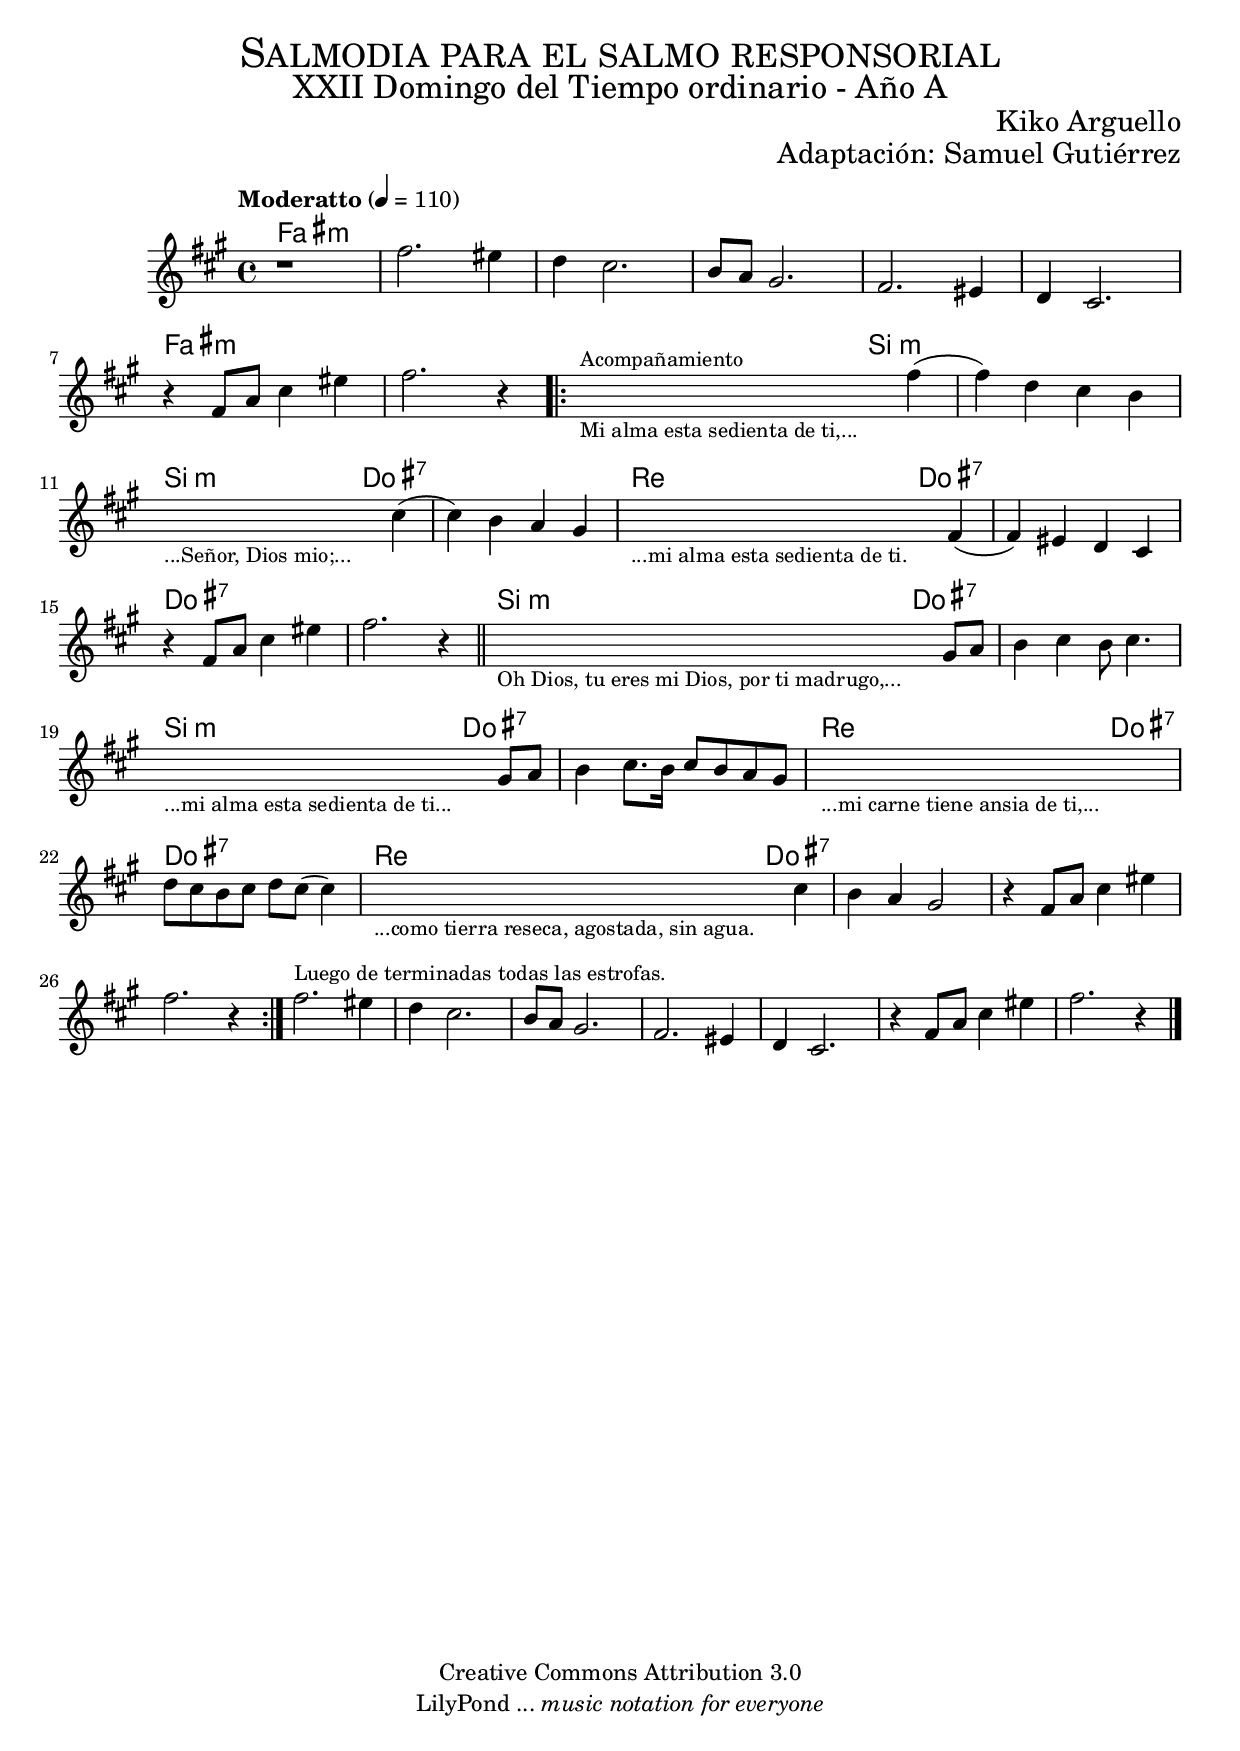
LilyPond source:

% ****************************************************************
%	Salmo responsorial - Violin
%	by serach.sam@
% ****************************************************************
\language "espanol"
\version "2.19.80"

% --- Includes
%\include "texto.ily"

% --- Tamaño del pentagrama
%#(set-global-staff-size 25)

% --- Parametro globales
global = {  \tempo "Moderatto" 4 = 110 \clef treble \key fas \minor \time 4/4 s1*33 \bar "|." }

% --- Cabecera
\markup { \fill-line { \center-column { \fontsize #5 \smallCaps "Salmodia para el salmo responsorial" \fontsize #3 "XXII Domingo del Tiempo ordinario - Año A" } } }
\markup { \fill-line { " " \center-column { \fontsize #2 "Kiko Arguello" } } }
\markup { \fill-line { "" \right-column { \fontsize #2 "Adaptación: Samuel Gutiérrez"  } } }
\header {
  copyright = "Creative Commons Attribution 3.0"
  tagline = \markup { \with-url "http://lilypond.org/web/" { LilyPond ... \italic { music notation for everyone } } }
  breakbefore = ##t
}

% --- Musica
instrumento = \relative do'' {
  \compressFullBarRests
  %Escribir la musica aqui...
  r1 				| %1
  fas2. mis4 			| %2
  re4 dos2.   			| %3
  si8 la sols2.			| %4
  fas2. mis4 			| %5
  re4 dos2. 			| %6
  r4 fas8 la dos4 mis4		| %7
  fas2. r4 \bar ".|:"		| %8
  \textLengthOn
  s2._\markup \center-column { \small "Mi alma esta sedienta de ti,..." }^\markup { \small Acompañamiento } fas4( | %9
  \textLengthOff
  fas4) re dos si		| %10
  \textLengthOn
  s2._\markup \center-column { \small "...Señor, Dios mio;..." } dos4( | %11
  \textLengthOff
  dos4) si la sols		| %12
  \textLengthOn
  s2._\markup \center-column { \small "...mi alma esta sedienta de ti." } fas4( | %13
  \textLengthOff
  fas4) mis re dos		| %14
  r4 fas8 la dos4 mis4 	| %15
  fas2. r4 \bar "||"		| %16
  \textLengthOn
  s2._\markup \center-column { \small "Oh Dios, tu eres mi Dios, por ti madrugo,..." } sols,8 la | %17
  \textLengthOff
  si4 dos si8 dos4.		| %18
  \textLengthOn
  s2._\markup \center-column { \small "...mi alma esta sedienta de ti..." } sols8 la | %19
  \textLengthOff
  si4 dos8. si16 dos8 si8 la8 sols8	| %20
  \textLengthOn
  s1_\markup \center-column { \small "...mi carne tiene ansia de ti,..." } | %21
  \textLengthOff
  re'8 dos si dos re[ dos]( dos4)	| %22
  \textLengthOn
  s2._\markup \center-column { \small "...como tierra reseca, agostada, sin agua." } dos4 | %23
  \textLengthOff
  si la sols2	| %24
  r4 fas8 la dos4 mis4	| %25
  fas2. r4 \bar ":|."		| %26
  fas2.^\markup { \small "Luego de terminadas todas las estrofas." } mis4 | %27
  re4 dos2.   			| %28
  si8 la sols2.			| %29
  fas2. mis4 			| %30
  re4 dos2. 			| %31
  r4 fas8 la dos4 mis4		| %32
  fas2. r4 \bar "|."		| %33
}

% --- Acordes
acordes = \new ChordNames {
  \set chordChanges = ##t
  \italianChords
  \chordmode {
    fas1:m  fas1:m fas1:m fas1:m fas1:m fas1:m fas1:m fas1:m
    fas2:m si2:m si1:m si2:m dos2:7 dos1:7 re2 dos2:7 dos1:7 dos1:7 dos1:7
    si2:m dos2:7 dos1:7
    si2:m dos2:7 dos1:7
    re2 dos2:7 dos1:7
    re2 dos2:7 dos1:7 dos1:7
  }
}

% --- Partitura
\score {
  <<
    \acordes
    \new Staff {
      <<
        \set Staff.midiInstrument = #"violin"
        \global
        \instrumento
      >>
    }
  >>
  \midi {}
  \layout {}
}

% --- Pagina
\paper {
  #( set-default-paper-size "letter" )
}

%{
convert-ly (GNU LilyPond) 2.19.83  convert-ly: Procesando «»...
Aplicando la conversión: 2.19.2, 2.19.7, 2.19.11, 2.19.16, 2.19.22,
2.19.24, 2.19.28, 2.19.29, 2.19.32, 2.19.40, 2.19.46, 2.19.49, 2.19.80
%}


%{
convert-ly (GNU LilyPond) 2.19.83  convert-ly: Procesando «»...
Aplicando la conversión:     El documento no ha cambiado.
%}
